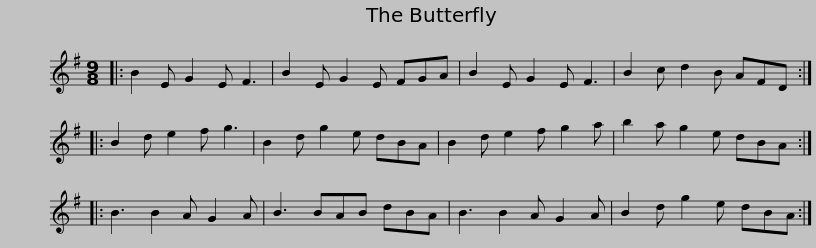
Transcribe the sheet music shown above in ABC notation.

X:1
L:1/8
M:9/8
I:linebreak $
K:Emin
V:1 treble
V:1
|: B2 E G2 E F3 | B2 E G2 E FGA | B2 E G2 E F3 | B2 c d2 B AFD :: B2 d e2 f g3 | %5
 B2 d g2 e dBA |$ B2 d e2 f g2 a | b2 a g2 e dBA :: B3 B2 A G2 A | B3 BAB dBA | %10
 B3 B2 A G2 A | B2 d g2 e dBA :| %12
